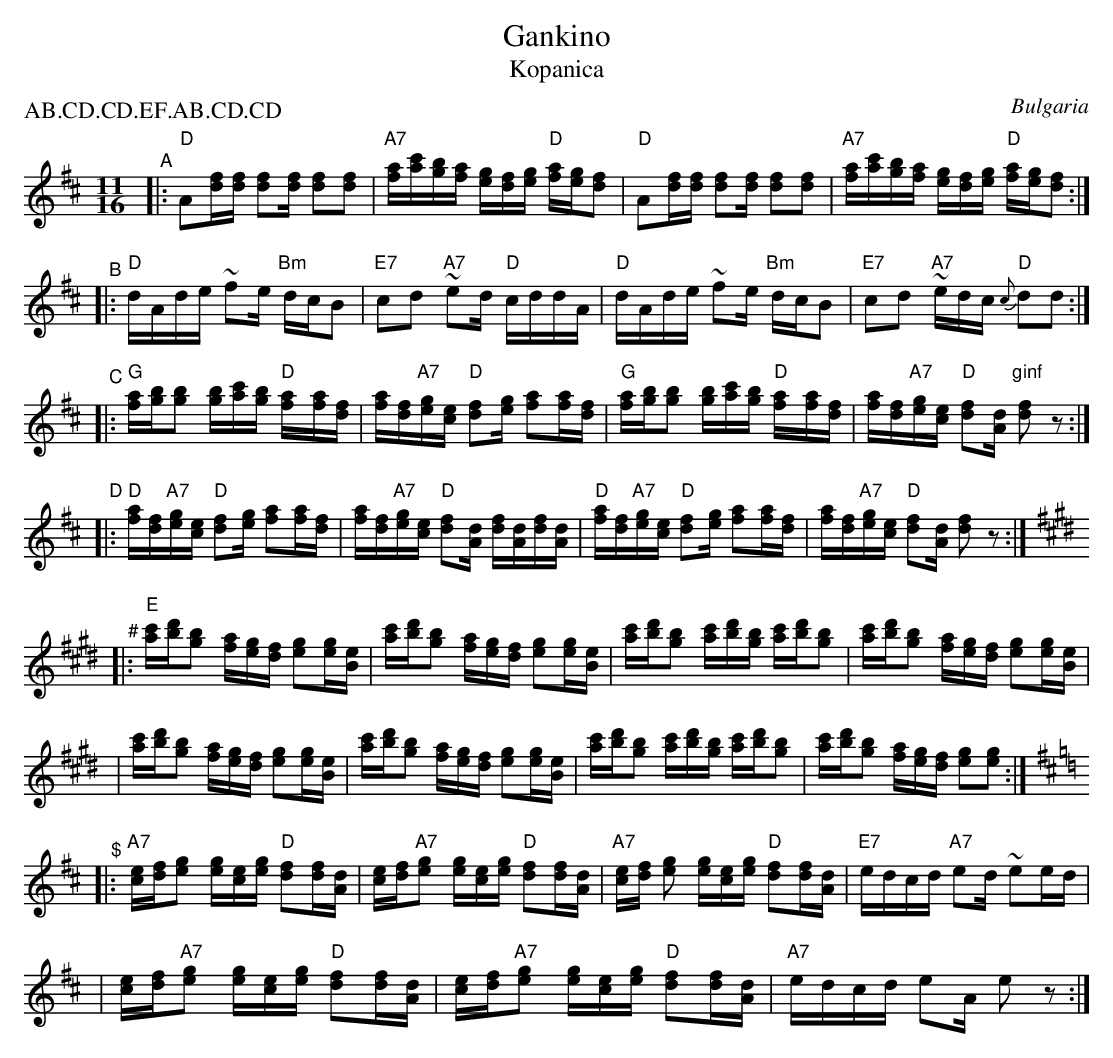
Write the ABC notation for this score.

X:1
T: Gankino
T: Kopanica
O: Bulgaria
L: 1/16
M: 11/16
P: AB.CD.CD.EF.AB.CD.CD
K: D
"^A"\
|:"D"A2[fd][fd] [f2d2][fd] [f2d2][f2d2] \
| "A7"[af][c'a][bg][af] [ge][fd][ge] "D"[af][ge][f2d2]\
| "D"A2[fd][fd] [f2d2][fd] [f2d2][f2d2] \
| "A7"[af][c'a][bg][af] [ge][fd][ge] "D"[af][ge][f2d2] :|
"^B"\
|: "D"dAde ~f2e "Bm"dcB2|"E7"c2d2 "A7"~e2d "D"cddA\
|  "D"dAde ~f2e "Bm"dcB2|"E7"c2d2 "A7"~edc "D"{c}d2d2 :|
"^C"\
|:"G"[af][bg][b2g2] [bg][c'a][bg] "D"[a2f][af][fd]\
| [af][fd]"A7"[ge][ec] "D"[f2d2][ge] [a2f2][af][fd]\
| "G"[af][bg][b2g2] [bg][c'a][bg] "D"[a2f][af][fd]\
| [af][fd]"A7"[ge][ec] "D"[f2d2][dA] "ginf"[f2d2]z2 :|
"^D"\
|: "D"[af][fd]"A7"[ge][ec] "D"[f2d2][ge] [a2f2][af][fd]\
| [af][fd]"A7"[ge][ec] "D"[f2d2][dA] [fd][dA][fd][dA]\
|  "D"[af][fd]"A7"[ge][ec] "D"[f2d2][ge] [a2f2][af][fd]\
| [af][fd]"A7"[ge][ec] "D"[f2d2][dA] [f2d2]z2 :|
K:E^g
"^#"\
|: "E"[c'a][d'b][b2g2] [af][ge][fd] [g2e2][ge][eB] \
| [c'a][d'b][b2g2] [af][ge][fd] [g2e2][ge][eB] \
| [c'a][d'b][b2g2] [c'a][d'b][bg] [c'a][d'b][b2g2]\
| [c'a][d'b][b2g2] [af][ge][fd] [g2e2][ge][eB] |
| [c'a][d'b][b2g2] [af][ge][fd] [g2e2][ge][eB] \
| [c'a][d'b][b2g2] [af][ge][fd] [g2e2][ge][eB] \
| [c'a][d'b][b2g2] [c'a][d'b][bg] [c'a][d'b][b2g2]\
| [c'a][d'b][b2g2] [af][ge][fd] [g2e2][g2e2] :|
K:D
"^$"\
|: "A7"[ec][fd][g2e2] [ge][ec][ge] "D"[f2d2][fd][dA] \
| [ec][fd]"A7"[g2e2] [ge][ec][ge] "D"[f2d2][fd][dA] \
| "A7"[ec][fd] [g2e2] [ge][ec][ge] "D"[f2d2][fd][dA] \
| "E7"edcd "A7"e2d ~e2ed|
| [ec][fd]"A7"[g2e2] [ge][ec][ge] "D"[f2d2][fd][dA] \
| [ec][fd]"A7"[g2e2] [ge][ec][ge] "D"[f2d2][fd][dA] \
| "A7"edcd e2A e2z2:|
